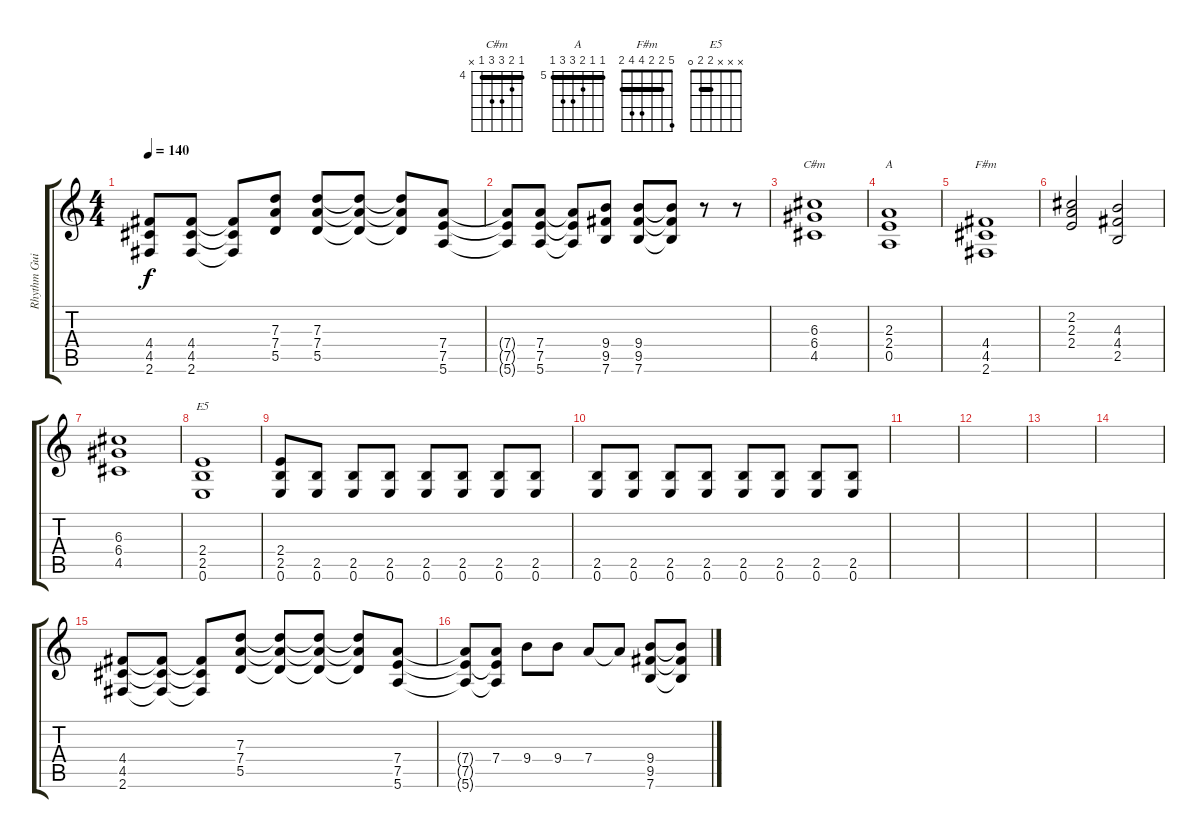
\track ("Rhythm Guitar" "Rhythm Gui") {instrument overdrivenguitar}
\staff {score tabs}
\tuning (E4 B3 G3 D3 A2 E2) {hide}
\chord ("C#m" 4 5 6 6 4 x) {firstfret 4 barre 4}
\chord ("A" 5 5 6 7 7 5) {firstfret 5 barre 5}
\chord ("F#m" 5 2 2 4 4 2) {barre 2}
\chord ("E5" x x x 2 2 0) {barre 2}
\ts (4 4)
\tempo 140
\clef g2
\ks c
(4.4 4.5 2.6).8{dy f} (4.4 4.5 2.6).8 (4.4{t} 4.5{t} 2.6{t}).8 (7.3 7.4 5.5).8 (7.3 7.4 5.5).8 (7.3{t} 7.4{t} 5.5{t}).8 (7.3{t} 7.4{t} 5.5{t}).8 (7.4 7.5 5.6).8 |
(7.4{t} 7.5{t} 5.6{t}).8 (7.4 7.5 5.6).8 (7.4{t} 7.5{t} 5.6{t}).8 (9.4 9.5 7.6).8 (9.4 9.5 7.6).8 (9.4{t} 9.5{t} 7.6{t}).8 r.8 r.8 |
(6.3 6.4 4.5).1{ch "C#m"} |
(2.3 2.4 0.5).1{ch "A"} |
(4.4 4.5 2.6).1{ch "F#m"} |
(2.2 2.3 2.4).2 (4.3 4.4 2.5).2 |
(6.3 6.4 4.5).1 |
(2.4 2.5 0.6).1{ch "E5"} |
(2.4 2.5 0.6).8{volume 16} (2.5 0.6).8 (2.5 0.6).8 (2.5 0.6).8 (2.5 0.6).8 (2.5 0.6).8 (2.5 0.6).8 (2.5 0.6).8 |
(2.5 0.6).8 (2.5 0.6).8 (2.5 0.6).8 (2.5 0.6).8 (2.5 0.6).8 (2.5 0.6).8 (2.5 0.6).8 (2.5 0.6).8 |
|
|
|
|
(4.4 4.5 2.6).8 (4.4{t} 4.5{t} 2.6{t}).8 (4.4{t} 4.5{t} 2.6{t}).8 (7.3 7.4 5.5).8 (7.3{t} 7.4{t} 5.5{t}).8 (7.3{t} 7.4{t} 5.5{t}).8 (7.3{t} 7.4{t} 5.5{t}).8 (7.4 7.5 5.6).8 |
(7.4{t} 7.5{t} 5.6{t}).8 (7.4 7.5{t} 5.6{t}).8 9.4.8 9.4.8 7.4.8 7.4{t}.8 (9.4 9.5 7.6).8 (9.4{t} 9.5{t} 7.6{t}).8
